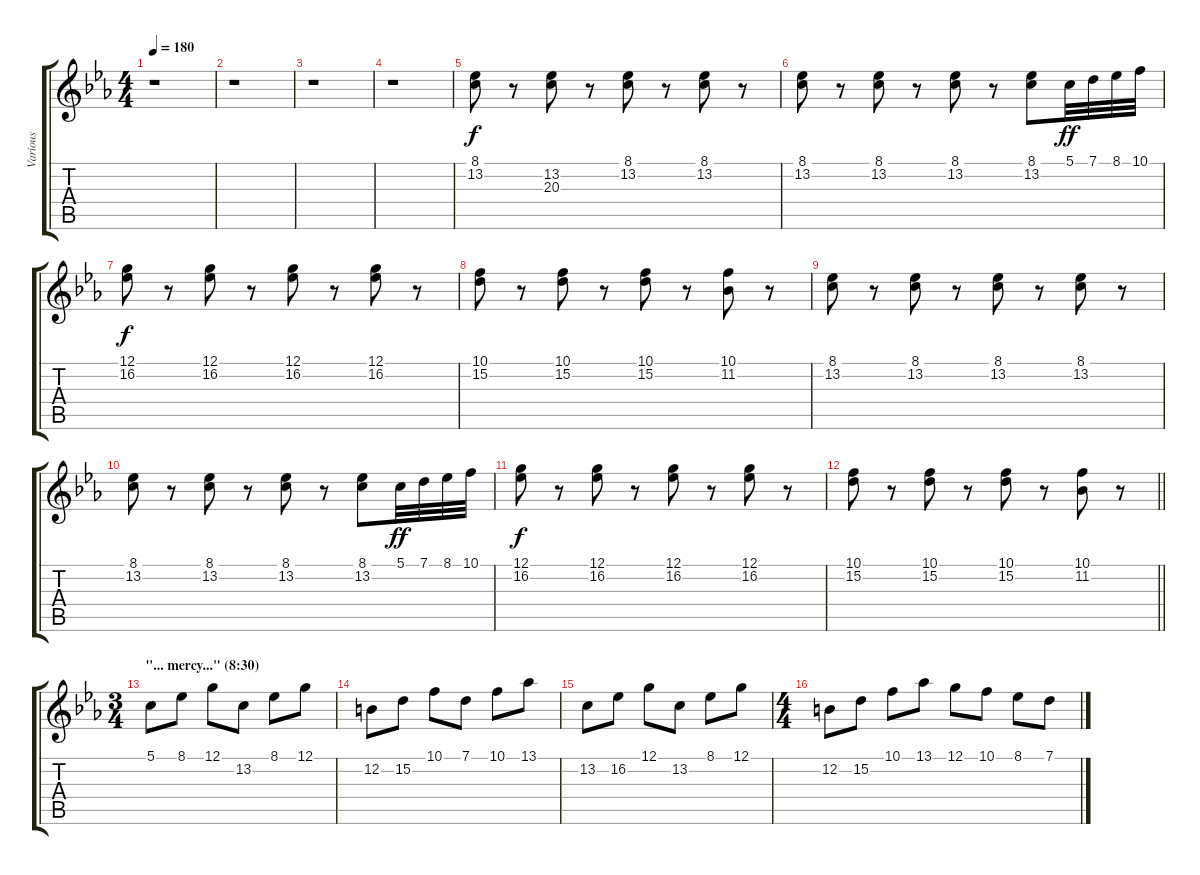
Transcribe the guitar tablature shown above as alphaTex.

\track ("Various" "Various") {instrument flute}
\staff {score tabs}
\tuning (G4 B3 G3 D3 A2 E2) {hide}
\ts (4 4)
\tempo 180
\clef g2
\ks eb
r.1{dy f} |
r.1 |
r.1 |
r.1 |
(8.1 13.2).8 r.8 (13.2 20.3).8 r.8 (8.1 13.2).8 r.8 (8.1 13.2).8 r.8 |
(8.1 13.2).8 r.8 (8.1 13.2).8 r.8 (8.1 13.2).8 r.8 (8.1 13.2).8 5.1.32{dy ff} 7.1.32 8.1.32 10.1.32 |
(12.1 16.2).8{dy f} r.8 (12.1 16.2).8 r.8 (12.1 16.2).8 r.8 (12.1 16.2).8 r.8 |
(10.1 15.2).8 r.8 (10.1 15.2).8 r.8 (10.1 15.2).8 r.8 (10.1 11.2).8 r.8 |
(8.1 13.2).8 r.8 (8.1 13.2).8 r.8 (8.1 13.2).8 r.8 (8.1 13.2).8 r.8 |
(8.1 13.2).8 r.8 (8.1 13.2).8 r.8 (8.1 13.2).8 r.8 (8.1 13.2).8 5.1.32{dy ff} 7.1.32 8.1.32 10.1.32 |
(12.1 16.2).8{dy f} r.8 (12.1 16.2).8 r.8 (12.1 16.2).8 r.8 (12.1 16.2).8 r.8 |
\barLineRight lightlight
(10.1 15.2).8 r.8 (10.1 15.2).8 r.8 (10.1 15.2).8 r.8 (10.1 11.2).8 r.8 |
\ts (3 4)
\section ("" "\"... mercy...\" (8:30)")
5.1.8{instrument churchorgan} 8.1.8 12.1.8 13.2.8 8.1.8 12.1.8 |
12.2.8 15.2.8 10.1.8 7.1.8 10.1.8 13.1.8 |
13.2.8 16.2.8 12.1.8 13.2.8 8.1.8 12.1.8 |
\ts (4 4)
12.2.8 15.2.8 10.1.8 13.1.8 12.1.8 10.1.8 8.1.8 7.1.8
